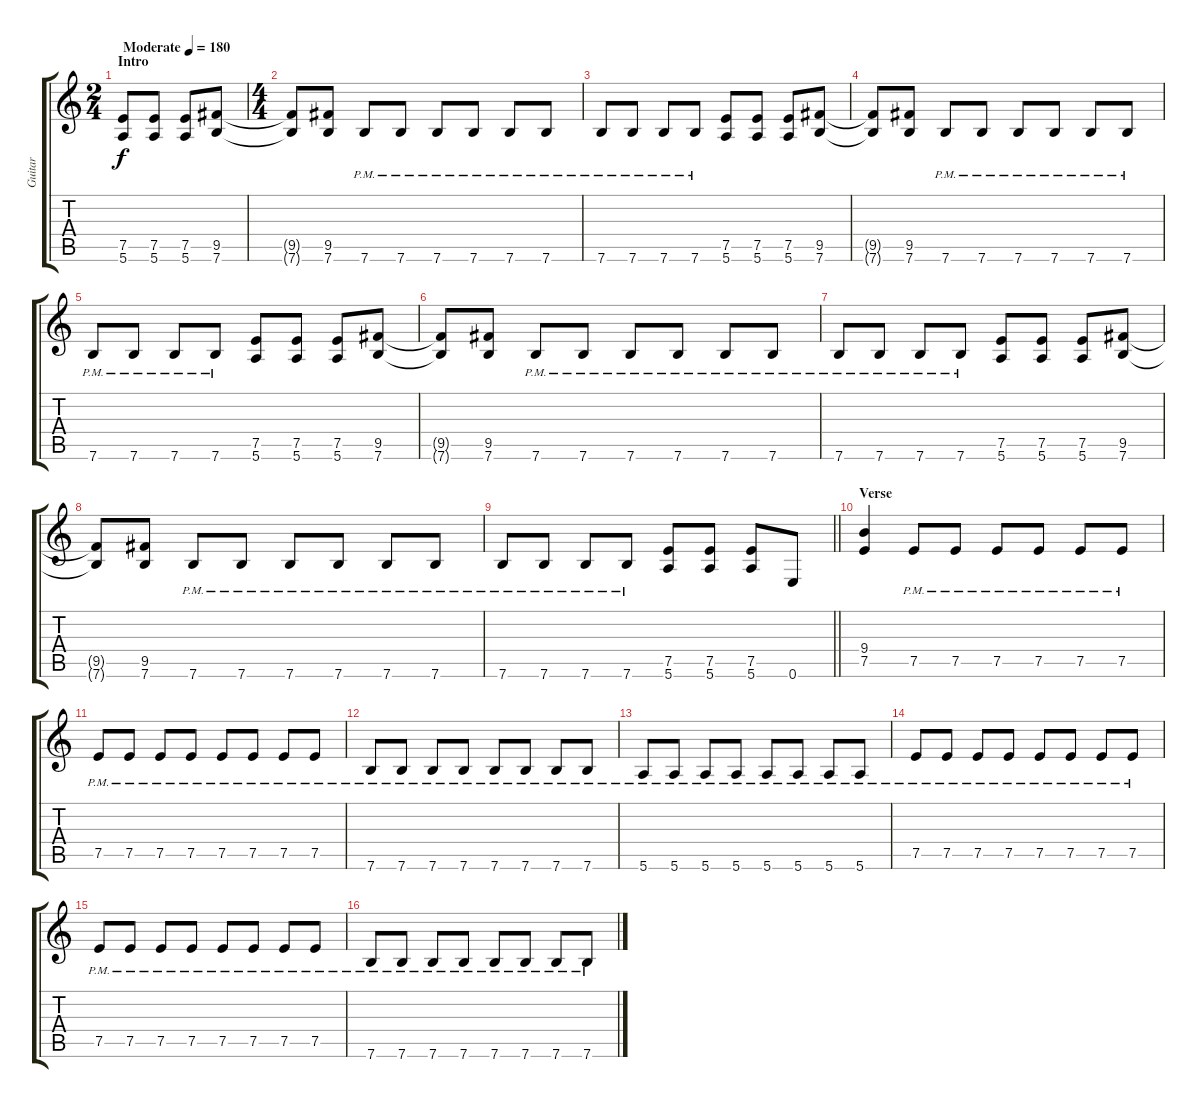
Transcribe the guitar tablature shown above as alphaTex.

\track ("Guitar" "Guitar") {instrument overdrivenguitar}
\staff {score tabs}
\tuning (E4 B3 G3 D3 A2 E2) {hide}
\ts (2 4)
\section ("" "Intro")
\tempo (180 "Moderate")
\clef g2
\ks c
(7.5 5.6).8{dy f instrument overdrivenguitar} (7.5 5.6).8 (7.5 5.6).8 (9.5 7.6).8 |
\ts (4 4)
(9.5{t} 7.6{t}).8 (9.5 7.6).8 7.6{pm}.8 7.6{pm}.8 7.6{pm}.8 7.6{pm}.8 7.6{pm}.8 7.6{pm}.8 |
7.6{pm}.8 7.6{pm}.8 7.6{pm}.8 7.6{pm}.8 (7.5 5.6).8 (7.5 5.6).8 (7.5 5.6).8 (9.5 7.6).8 |
(9.5{t} 7.6{t}).8 (9.5 7.6).8 7.6{pm}.8 7.6{pm}.8 7.6{pm}.8 7.6{pm}.8 7.6{pm}.8 7.6{pm}.8 |
7.6{pm}.8 7.6{pm}.8 7.6{pm}.8 7.6{pm}.8 (7.5 5.6).8 (7.5 5.6).8 (7.5 5.6).8 (9.5 7.6).8 |
(9.5{t} 7.6{t}).8 (9.5 7.6).8 7.6{pm}.8 7.6{pm}.8 7.6{pm}.8 7.6{pm}.8 7.6{pm}.8 7.6{pm}.8 |
7.6{pm}.8 7.6{pm}.8 7.6{pm}.8 7.6{pm}.8 (7.5 5.6).8 (7.5 5.6).8 (7.5 5.6).8 (9.5 7.6).8 |
(9.5{t} 7.6{t}).8 (9.5 7.6).8 7.6{pm}.8 7.6{pm}.8 7.6{pm}.8 7.6{pm}.8 7.6{pm}.8 7.6{pm}.8 |
\barLineRight lightlight
7.6{pm}.8 7.6{pm}.8 7.6{pm}.8 7.6{pm}.8 (7.5 5.6).8 (7.5 5.6).8 (7.5 5.6).8 0.6.8 |
\section ("" "Verse")
(9.4 7.5).4 7.5{pm}.8 7.5{pm}.8 7.5{pm}.8 7.5{pm}.8 7.5{pm}.8 7.5{pm}.8 |
7.5{pm}.8 7.5{pm}.8 7.5{pm}.8 7.5{pm}.8 7.5{pm}.8 7.5{pm}.8 7.5{pm}.8 7.5{pm}.8 |
7.6{pm}.8 7.6{pm}.8 7.6{pm}.8 7.6{pm}.8 7.6{pm}.8 7.6{pm}.8 7.6{pm}.8 7.6{pm}.8 |
5.6{pm}.8 5.6{pm}.8 5.6{pm}.8 5.6{pm}.8 5.6{pm}.8 5.6{pm}.8 5.6{pm}.8 5.6{pm}.8 |
7.5{pm}.8 7.5{pm}.8 7.5{pm}.8 7.5{pm}.8 7.5{pm}.8 7.5{pm}.8 7.5{pm}.8 7.5{pm}.8 |
7.5{pm}.8 7.5{pm}.8 7.5{pm}.8 7.5{pm}.8 7.5{pm}.8 7.5{pm}.8 7.5{pm}.8 7.5{pm}.8 |
7.6{pm}.8 7.6{pm}.8 7.6{pm}.8 7.6{pm}.8 7.6{pm}.8 7.6{pm}.8 7.6{pm}.8 7.6{pm}.8
